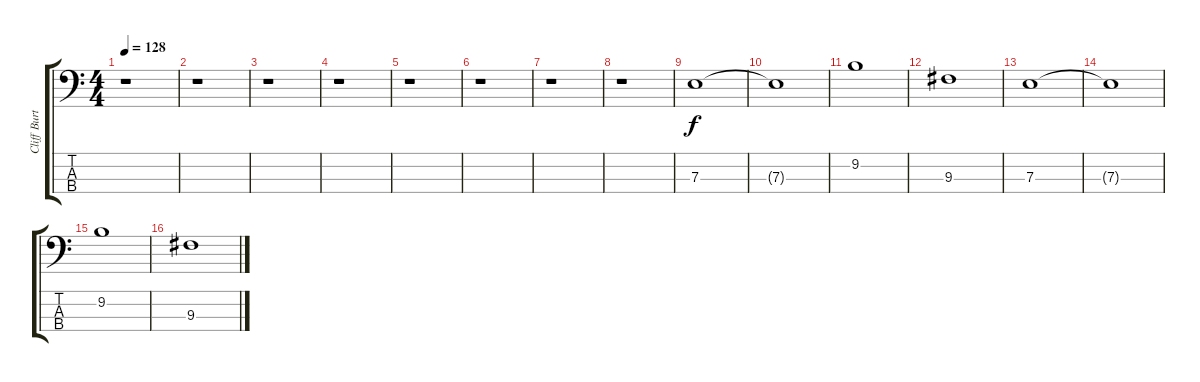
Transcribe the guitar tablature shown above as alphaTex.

\track ("Cliff Burton" "Cliff Burt") {instrument electricbassfinger}
\staff {score tabs}
\tuning (G2 D2 A1 E1) {hide}
\ts (4 4)
\tempo 128
\clef f4
\ks c
r.1{dy f instrument electricbassfinger} |
r.1 |
r.1 |
r.1 |
r.1 |
r.1 |
r.1 |
r.1 |
7.3.1{volume 4} |
7.3{t}.1 |
9.2.1 |
9.3.1 |
7.3.1{volume 8} |
7.3{t}.1 |
9.2.1 |
9.3.1
